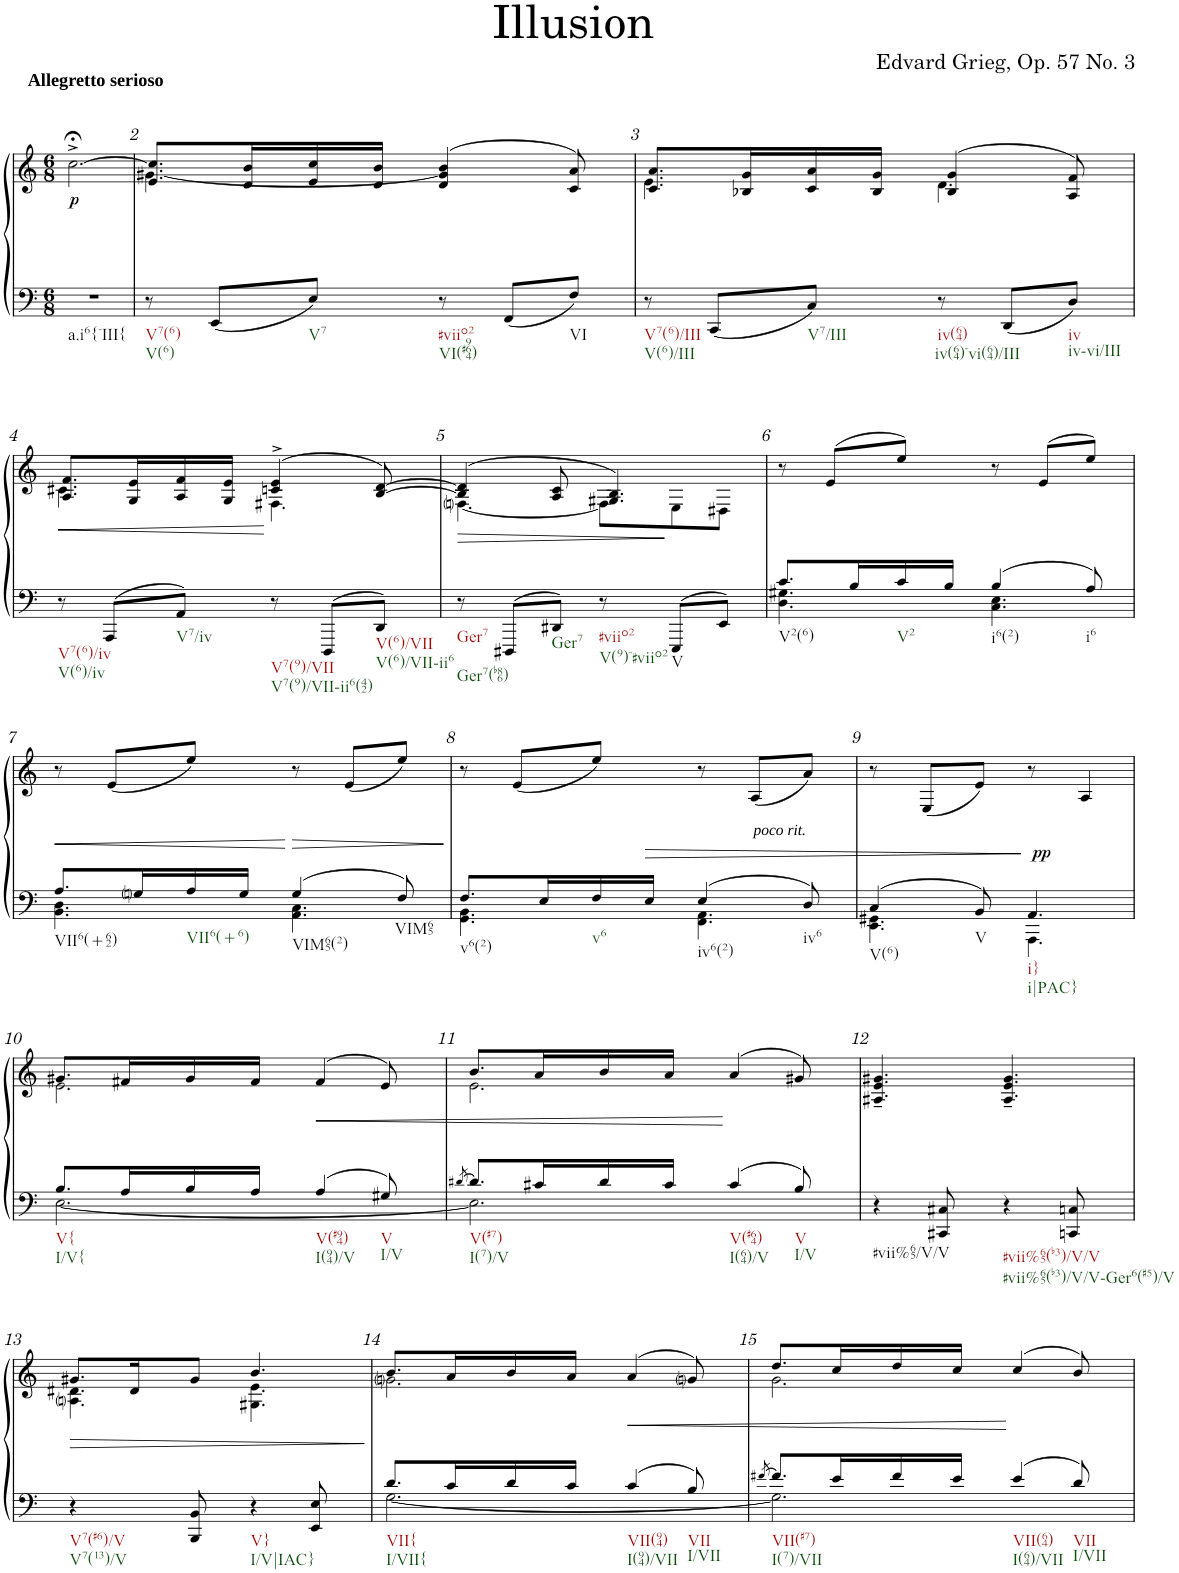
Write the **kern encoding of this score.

**kern	**kern	**dynam
*part1	*part1	*part1
*staff2	*staff1	*staff1/2
*I"Midi_1	*	*
*clefF4	*clefG2	*
*k[]	*k[]	*
*M6/8	*M6/8	*
=1	=1	=1
*	*^	*
!	!LO:TX:a:B:t=Allegretto serioso	!	!
!LO:TX:b:t=a.i6{-III{	!	!	!
!	!	!	!LO:DY:b
2.r	[2.cc;<^\	2ryy	p
.	.	4ryy	.
=2	=2	=2	=2
!LO:TX:b:t=V7(6)	!	!	!
!LO:TX:b:t=V(6)	!	!	!
8r	8.e/ 8.cc/]L	[4.g#X\	.
8EE/L	.	.	.
.	16d/ 16b/L	.	.
!LO:TX:b:t=V7	!	!	!
8E/J	16e/ 16cc/	.	.
.	16d/ 16b/JJ	.	.
!LO:TX:b:t=#viio2	!	!	!
!LO:TX:b:t=VI(#964)	!	!	!
8r	(>4d/ 4g#/] 4b/	8ryy	.
8FF/L	.	4ryy	.
!LO:TX:b:t=VI	!	!	!
8F/J	8c/ 8a/)	.	.
=3	=3	=3	=3
!LO:TX:b:t=V7(6)/III	!	!	!
!LO:TX:b:t=V(6)/III	!	!	!
8r	8.c/ 8.a/L	4.e\	.
8CC/L	.	.	.
.	16B-X/ 16g/L	.	.
!LO:TX:b:t=V7/III	!	!	!
8C/J	16c/ 16a/	.	.
.	16B-/ 16g/JJ	.	.
!LO:TX:b:t=iv(64)	!	!	!
!LO:TX:b:t=iv(64)-vi(64)/III	!	!	!
8r	(>4B-/ 4g/	4.d\	.
8DD/L	.	.	.
!LO:TX:b:t=iv	!	!	!
!LO:TX:b:t=iv-vi/III	!	!	!
8D/J	8A/ 8f/)	.	.
!!LO:LB:g=z	!!
=4	=4	=4	=4
*^	*	*	*
!LO:TX:b:t=V7(6)/iv	!	!	!	!
!LO:TX:b:t=V(6)/iv	!	!	!	!
!	!	!	!	!LO:HP:b
8r	2ryy	8.A/ 8.f/L	4.c#X\	<
8AAA/L	.	.	.	.
.	.	16G/ 16e/L	.	.
!LO:TX:b:t=V7/iv	!	!	!	!
8AA/J	.	16A/ 16f/	.	.
.	.	16G/ 16e/JJ	.	.
!LO:TX:b:t=V7(9)/VII	!	!	!	!
!LO:TX:b:t=V7(9)/VII-ii6(42)	!	!	!	!
8r	.	(>4cn/^ 4e/^	4.F#X\	[
8DDD/L	4ryy	.	.	.
!LO:TX:b:t=V(6)/VII	!	!	!	!
!LO:TX:b:t=V(6)/VII-ii6	!	!	!	!
8DD/J	.	[8B/ [8d/)	.	.
=5	=5	=5	=5	=5
!LO:TX:b:t=Ger7	!	!	!	!
!LO:TX:b:t=Ger7(b86)	!	!	!	!
!	!	!	!	!LO:HP:b
8r	2ryy	(>4B/] 4d/]	[4.Fni\	>
8DDD#X/L	.	.	.	.
!LO:TX:b:t=Ger7	!	!	!	!
8DD#X/J	.	8A/ 8c/	.	.
!LO:TX:b:t=#viio2	!	!	!	!
!LO:TX:b:t=V(9)-#viio2	!	!	!	!
8r	.	4.G#X/ 4.B/)	8F\L]	.
!LO:TX:b:t=V	!	!	!	!
8EEE/L	4ryy	.	8E\	]
8EE/J	.	.	8D#X\J	.
=6	=6	=6	=6	=6
!LO:TX:b:t=V2(6)	!	!	!	!
8.c/L	4.D\ 4.G#X\	8r	2ryy	.
.	.	(>8e/L	.	.
16B/L	.	.	.	.
!LO:TX:b:t=V2	!	!	!	!
16c/	.	8ee/J)	.	.
16B/JJ	.	.	.	.
!LO:TX:b:t=i6(2)	!	!	!	!
4B/	4.C\ 4.E\	8r	.	.
.	.	(>8e/L	4ryy	.
!LO:TX:b:t=i6	!	!	!	!
8A/	.	8ee/J)	.	.
*	*	*v	*v	*
!!LO:LB:g=z
=7	=7	=7	=7
!LO:TX:b:t=VII6(+62)	!	!	!
8.A/L	4.BB\ 4.D\	8r	.
.	.	(<8e/L	.
16Gni/L	.	.	.
!LO:TX:b:t=VII6(+6)	!	!	!
16A/	.	8ee/J)	.
16G/JJ	.	.	.
!LO:TX:b:t=VIM65(2)	!	!	!
4G/	4.AA\ 4.C\	8r	.
.	.	(8e/L	.
!LO:TX:b:t=VIM65	!	!	!
8F/	.	8ee/J)	.
=8	=8	=8	=8
!LO:TX:b:t=v6(2)	!	!	!
8.F/L	4.GG\ 4.BB\	8r	.
.	.	(<8e/L	.
16E/L	.	.	.
!LO:TX:b:t=v6	!	!	!
16F/	.	8ee/J)	.
16E/JJ	.	.	.
!LO:TX:b:t=iv6(2)	!	!	!
4E/	4.FF\ 4.AA\	8r	.
!	!	!LO:TX:b:i:t=poco rit.	!
.	.	(8A/L	.
!LO:TX:b:t=iv6	!	!	!
8D/	.	8a/J)	.
=9	=9	=9	=9
!LO:TX:b:t=V(6)	!	!	!
4C/	4.EE\ 4.GG#X\	8r	.
.	.	(8E/L	.
!LO:TX:b:t=V	!	!	!
8BB/	.	8e/J)	.
!LO:TX:b:t=i}	!	!	!
!LO:TX:b:t=i|PAC}	!	!	!
!	!	!	!LO:DY:a=2
4.AA/	4.AAA\	8r	pp
.	.	4A/	.
!!LO:LB:g=z
=10	=10	=10	=10
*	*	*^	*
!LO:TX:b:t=V{	!	!	!	!
!LO:TX:b:t=I/V{	!	!	!	!
8.B/L	[2.E\	8.g#X/L	2.e\	.
16A/L	.	16f#X/L	.	.
16B/	.	16g#/	.	.
16A/JJ	.	16f#/JJ	.	.
!LO:TX:b:t=V(#94)	!	!	!	!
!LO:TX:b:t=I(94)/V	!	!	!	!
!	!	!	!	!LO:HP:b
4A/	.	(>4f#/	.	<
!LO:TX:b:t=V	!	!	!	!
!LO:TX:b:t=I/V	!	!	!	!
8G#X/	.	8e/)	.	.
=11	=11	=11	=11	=11
[8qd#X/	.	.	.	.
!LO:TX:b:t=V(#7)	!	!	!	!
!LO:TX:b:t=I(7)/V	!	!	!	!
8.d#/L]	2.E\]	8.b/L	2.e\	.
16c#X/L	.	16a/L	.	.
16d#/	.	16b/	.	.
16c#/JJ	.	16a/JJ	.	.
!LO:TX:b:t=V(#64)	!	!	!	!
!LO:TX:b:t=I(64)/V	!	!	!	!
4c#/	.	(>4a/	.	[
!LO:TX:b:t=V	!	!	!	!
!LO:TX:b:t=I/V	!	!	!	!
8B/	.	8g#X/)	.	.
=12	=12	=12	=12	=12
!LO:TX:b:t=#vii%65/V/V	!	!	!	!
4r	2ryy	4.A#X/~ 4.e/~ 4.g#X/~	2ryy	.
8CC#X/ 8C#X/	.	.	.	.
!LO:TX:b:t=#vii%65(b3)/V/V	!	!	!	!
!LO:TX:b:t=#vii%65(b3)/V/V-Ger6(#5)/V	!	!	!	!
4r	.	4.A#/~ 4.e/~ 4.g#/~	.	.
.	4ryy	.	4ryy	.
8CCn/ 8Cn/	.	.	.	.
!!LO:LB:g=z	!!
=13	=13	=13	=13	=13
!LO:TX:b:t=V7(#6)/V	!	!	!	!
!LO:TX:b:t=V7(13)/V	!	!	!	!
!	!	!	!	!LO:HP:b
4r	2ryy	8.g#X/L	4.Ani\ 4.d#X\	>
.	.	16d#/K	.	.
8BBB/ 8BB/	.	8g#/J	.	.
!LO:TX:b:t=V}	!	!	!	!
!LO:TX:b:t=I/V|IAC}	!	!	!	!
4r	.	4.b/	4.G#X\ 4.e\	.
.	4ryy	.	.	.
8EE/ 8E/	.	.	.	.
*v	*v	*	*	*
*	*v	*v	*
.	.	]
=14	=14	=14
*^	*^	*
!LO:TX:b:t=VII{	!	!	!	!
!LO:TX:b:t=I/VII{	!	!	!	!
8.d/L	[2.G\	8.b/L	2.gni\	.
16c/L	.	16a/L	.	.
16d/	.	16b/	.	.
16c/JJ	.	16a/JJ	.	.
!LO:TX:b:t=VII(94)	!	!	!	!
!LO:TX:b:t=I(94)/VII	!	!	!	!
!	!	!	!	!LO:HP:b
4c/	.	(>4a/	.	<
!LO:TX:b:t=VII	!	!	!	!
!LO:TX:b:t=I/VII	!	!	!	!
8B/	.	8gni/)	.	.
=15	=15	=15	=15	=15
[8qf#X/	.	.	.	.
!LO:TX:b:t=VII(#7)	!	!	!	!
!LO:TX:b:t=I(7)/VII	!	!	!	!
8.f#/L]	2.G\]	8.dd/L	2.g\	.
16e/L	.	16cc/L	.	.
16f#/	.	16dd/	.	.
16e/JJ	.	16cc/JJ	.	.
!LO:TX:b:t=VII(64)	!	!	!	!
!LO:TX:b:t=I(64)/VII	!	!	!	!
4e/	.	(>4cc/	.	[
!LO:TX:b:t=VII	!	!	!	!
!LO:TX:b:t=I/VII	!	!	!	!
8d/	.	8b/)	.	.
*v	*v	*	*	*
*	*v	*v	*
=	=	=
*-	*-	*-
